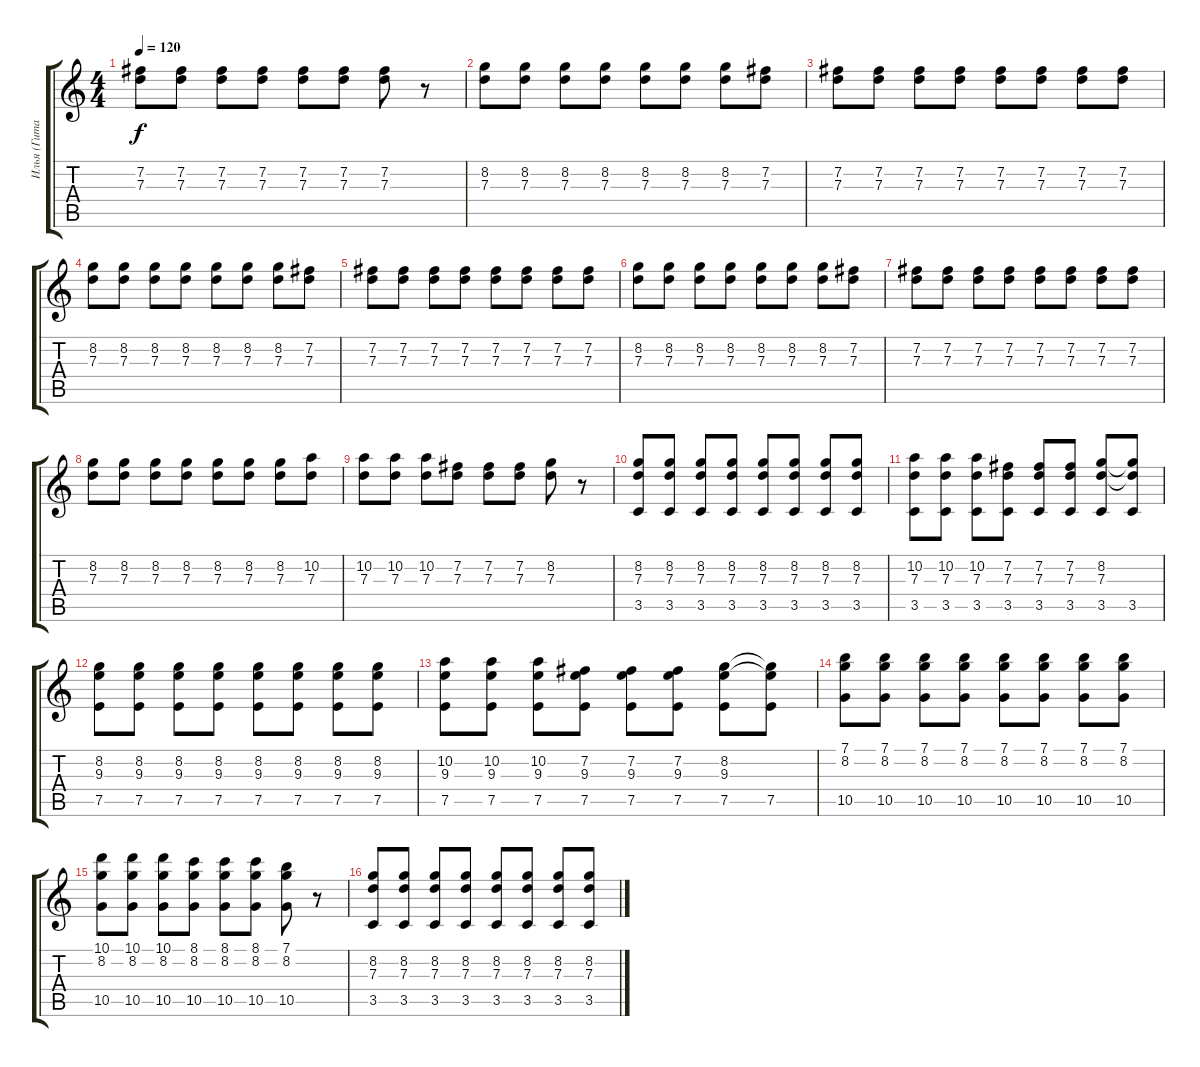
\track ("Илья (Гитара)" "Илья (Гита") {instrument acousticguitarsteel}
\staff {score tabs}
\tuning (E4 B3 G3 D3 A2 E2) {hide}
\ts (4 4)
\tempo 120
\clef g2
\ks c
(7.2 7.3).8{dy f} (7.2 7.3).8 (7.2 7.3).8 (7.2 7.3).8 (7.2 7.3).8 (7.2 7.3).8 (7.2 7.3).8 r.8 |
(8.2 7.3).8 (8.2 7.3).8 (8.2 7.3).8 (8.2 7.3).8 (8.2 7.3).8 (8.2 7.3).8 (8.2 7.3).8 (7.2 7.3).8 |
(7.2 7.3).8 (7.2 7.3).8 (7.2 7.3).8 (7.2 7.3).8 (7.2 7.3).8 (7.2 7.3).8 (7.2 7.3).8 (7.2 7.3).8 |
(8.2 7.3).8 (8.2 7.3).8 (8.2 7.3).8 (8.2 7.3).8 (8.2 7.3).8 (8.2 7.3).8 (8.2 7.3).8 (7.2 7.3).8 |
(7.2 7.3).8 (7.2 7.3).8 (7.2 7.3).8 (7.2 7.3).8 (7.2 7.3).8 (7.2 7.3).8 (7.2 7.3).8 (7.2 7.3).8 |
(8.2 7.3).8 (8.2 7.3).8 (8.2 7.3).8 (8.2 7.3).8 (8.2 7.3).8 (8.2 7.3).8 (8.2 7.3).8 (7.2 7.3).8 |
(7.2 7.3).8 (7.2 7.3).8 (7.2 7.3).8 (7.2 7.3).8 (7.2 7.3).8 (7.2 7.3).8 (7.2 7.3).8 (7.2 7.3).8 |
(8.2 7.3).8 (8.2 7.3).8 (8.2 7.3).8 (8.2 7.3).8 (8.2 7.3).8 (8.2 7.3).8 (8.2 7.3).8 (10.2 7.3).8 |
(10.2 7.3).8 (10.2 7.3).8 (10.2 7.3).8 (7.2 7.3).8 (7.2 7.3).8 (7.2 7.3).8 (8.2 7.3).8 r.8 |
(8.2 7.3 3.5).8 (8.2 7.3 3.5).8 (8.2 7.3 3.5).8 (8.2 7.3 3.5).8 (8.2 7.3 3.5).8 (8.2 7.3 3.5).8 (8.2 7.3 3.5).8 (8.2 7.3 3.5).8 |
(10.2 7.3 3.5).8 (10.2 7.3 3.5).8 (10.2 7.3 3.5).8 (7.2 7.3 3.5).8 (7.2 7.3 3.5).8 (7.2 7.3 3.5).8 (8.2 7.3 3.5).8 (8.2{t} 7.3{t} 3.5).8 |
(8.2 9.3 7.5).8 (8.2 9.3 7.5).8 (8.2 9.3 7.5).8 (8.2 9.3 7.5).8 (8.2 9.3 7.5).8 (8.2 9.3 7.5).8 (8.2 9.3 7.5).8 (8.2 9.3 7.5).8 |
(10.2 9.3 7.5).8 (10.2 9.3 7.5).8 (10.2 9.3 7.5).8 (7.2 9.3 7.5).8 (7.2 9.3 7.5).8 (7.2 9.3 7.5).8 (8.2 9.3 7.5).8 (8.2{t} 9.3{t} 7.5).8 |
(7.1 8.2 10.5).8 (7.1 8.2 10.5).8 (7.1 8.2 10.5).8 (7.1 8.2 10.5).8 (7.1 8.2 10.5).8 (7.1 8.2 10.5).8 (7.1 8.2 10.5).8 (7.1 8.2 10.5).8 |
(10.1 8.2 10.5).8 (10.1 8.2 10.5).8 (10.1 8.2 10.5).8 (8.1 8.2 10.5).8 (8.1 8.2 10.5).8 (8.1 8.2 10.5).8 (7.1 8.2 10.5).8 r.8 |
(8.2 7.3 3.5).8 (8.2 7.3 3.5).8 (8.2 7.3 3.5).8 (8.2 7.3 3.5).8 (8.2 7.3 3.5).8 (8.2 7.3 3.5).8 (8.2 7.3 3.5).8 (8.2 7.3 3.5).8
